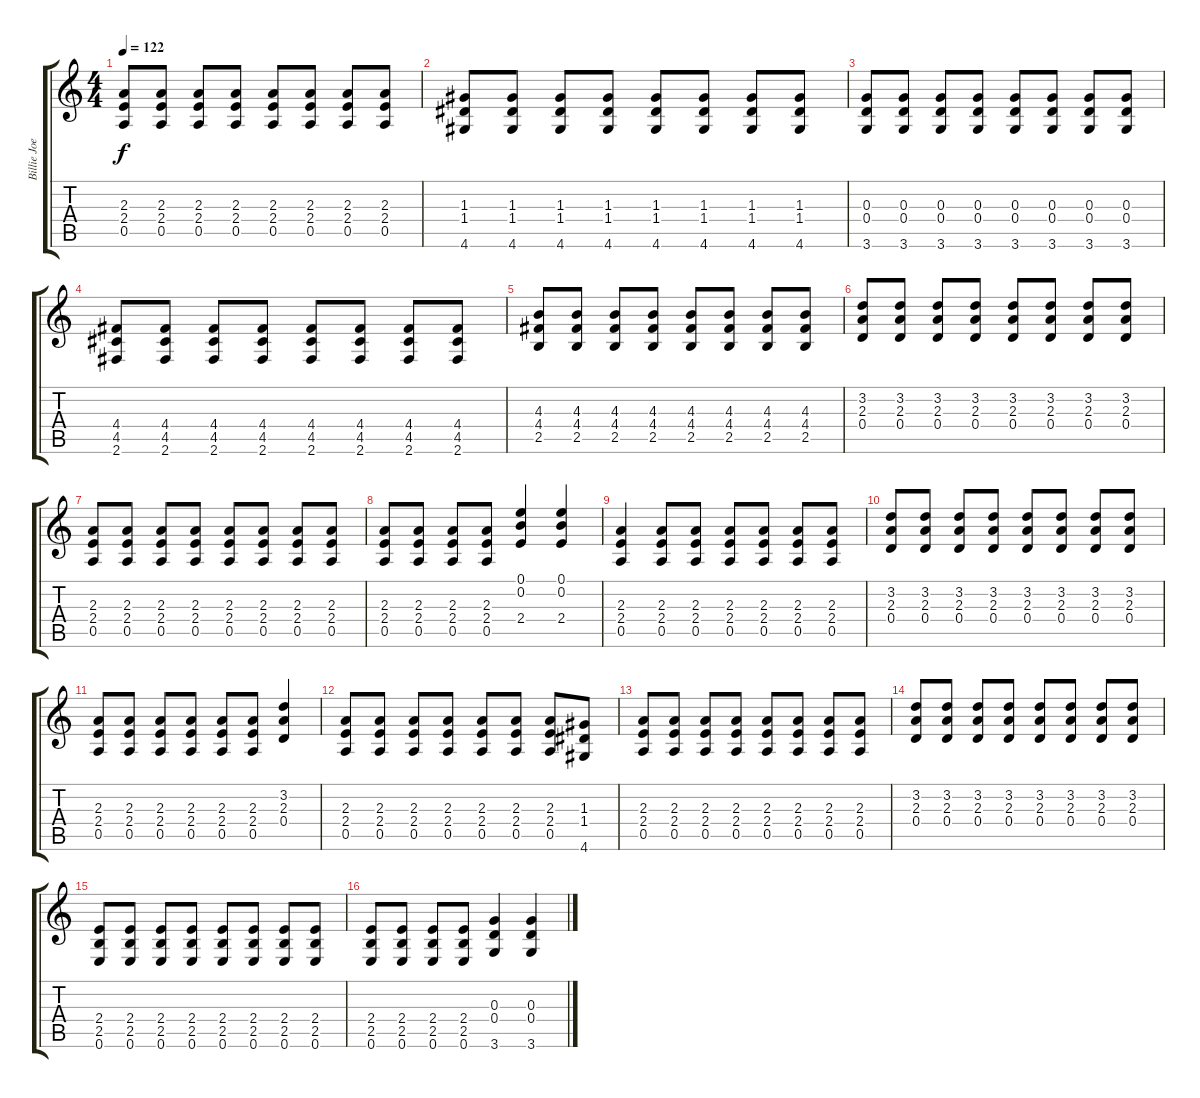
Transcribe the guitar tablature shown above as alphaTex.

\track ("Billie Joe (Guitar)" "Billie Joe") {instrument distortionguitar}
\staff {score tabs}
\tuning (E4 B3 G3 D3 A2 E2) {hide}
\ts (4 4)
\tempo 122
\clef g2
\ks c
(2.3 2.4 0.5).8{dy f} (2.3 2.4 0.5).8 (2.3 2.4 0.5).8 (2.3 2.4 0.5).8 (2.3 2.4 0.5).8 (2.3 2.4 0.5).8 (2.3 2.4 0.5).8 (2.3 2.4 0.5).8 |
(1.3 1.4 4.6).8 (1.3 1.4 4.6).8 (1.3 1.4 4.6).8 (1.3 1.4 4.6).8 (1.3 1.4 4.6).8 (1.3 1.4 4.6).8 (1.3 1.4 4.6).8 (1.3 1.4 4.6).8 |
(0.3 0.4 3.6).8 (0.3 0.4 3.6).8 (0.3 0.4 3.6).8 (0.3 0.4 3.6).8 (0.3 0.4 3.6).8 (0.3 0.4 3.6).8 (0.3 0.4 3.6).8 (0.3 0.4 3.6).8 |
(4.4 4.5 2.6).8 (4.4 4.5 2.6).8 (4.4 4.5 2.6).8 (4.4 4.5 2.6).8 (4.4 4.5 2.6).8 (4.4 4.5 2.6).8 (4.4 4.5 2.6).8 (4.4 4.5 2.6).8 |
(4.3 4.4 2.5).8 (4.3 4.4 2.5).8 (4.3 4.4 2.5).8 (4.3 4.4 2.5).8 (4.3 4.4 2.5).8 (4.3 4.4 2.5).8 (4.3 4.4 2.5).8 (4.3 4.4 2.5).8 |
(3.2 2.3 0.4).8 (3.2 2.3 0.4).8 (3.2 2.3 0.4).8 (3.2 2.3 0.4).8 (3.2 2.3 0.4).8 (3.2 2.3 0.4).8 (3.2 2.3 0.4).8 (3.2 2.3 0.4).8 |
(2.3 2.4 0.5).8 (2.3 2.4 0.5).8 (2.3 2.4 0.5).8 (2.3 2.4 0.5).8 (2.3 2.4 0.5).8 (2.3 2.4 0.5).8 (2.3 2.4 0.5).8 (2.3 2.4 0.5).8 |
(2.3 2.4 0.5).8 (2.3 2.4 0.5).8 (2.3 2.4 0.5).8 (2.3 2.4 0.5).8 (0.1 0.2 2.4).4 (0.1 0.2 2.4).4 |
(2.3 2.4 0.5).4 (2.3 2.4 0.5).8 (2.3 2.4 0.5).8 (2.3 2.4 0.5).8 (2.3 2.4 0.5).8 (2.3 2.4 0.5).8 (2.3 2.4 0.5).8 |
(3.2 2.3 0.4).8 (3.2 2.3 0.4).8 (3.2 2.3 0.4).8 (3.2 2.3 0.4).8 (3.2 2.3 0.4).8 (3.2 2.3 0.4).8 (3.2 2.3 0.4).8 (3.2 2.3 0.4).8 |
(2.3 2.4 0.5).8 (2.3 2.4 0.5).8 (2.3 2.4 0.5).8 (2.3 2.4 0.5).8 (2.3 2.4 0.5).8 (2.3 2.4 0.5).8 (3.2 2.3 0.4).4 |
(2.3 2.4 0.5).8 (2.3 2.4 0.5).8 (2.3 2.4 0.5).8 (2.3 2.4 0.5).8 (2.3 2.4 0.5).8 (2.3 2.4 0.5).8 (2.3 2.4 0.5).8 (1.3 1.4 4.6).8 |
(2.3 2.4 0.5).8 (2.3 2.4 0.5).8 (2.3 2.4 0.5).8 (2.3 2.4 0.5).8 (2.3 2.4 0.5).8 (2.3 2.4 0.5).8 (2.3 2.4 0.5).8 (2.3 2.4 0.5).8 |
(3.2 2.3 0.4).8 (3.2 2.3 0.4).8 (3.2 2.3 0.4).8 (3.2 2.3 0.4).8 (3.2 2.3 0.4).8 (3.2 2.3 0.4).8 (3.2 2.3 0.4).8 (3.2 2.3 0.4).8 |
(2.4 2.5 0.6).8 (2.4 2.5 0.6).8 (2.4 2.5 0.6).8 (2.4 2.5 0.6).8 (2.4 2.5 0.6).8 (2.4 2.5 0.6).8 (2.4 2.5 0.6).8 (2.4 2.5 0.6).8 |
(2.4 2.5 0.6).8 (2.4 2.5 0.6).8 (2.4 2.5 0.6).8 (2.4 2.5 0.6).8 (0.3 0.4 3.6).4 (0.3 0.4 3.6).4
